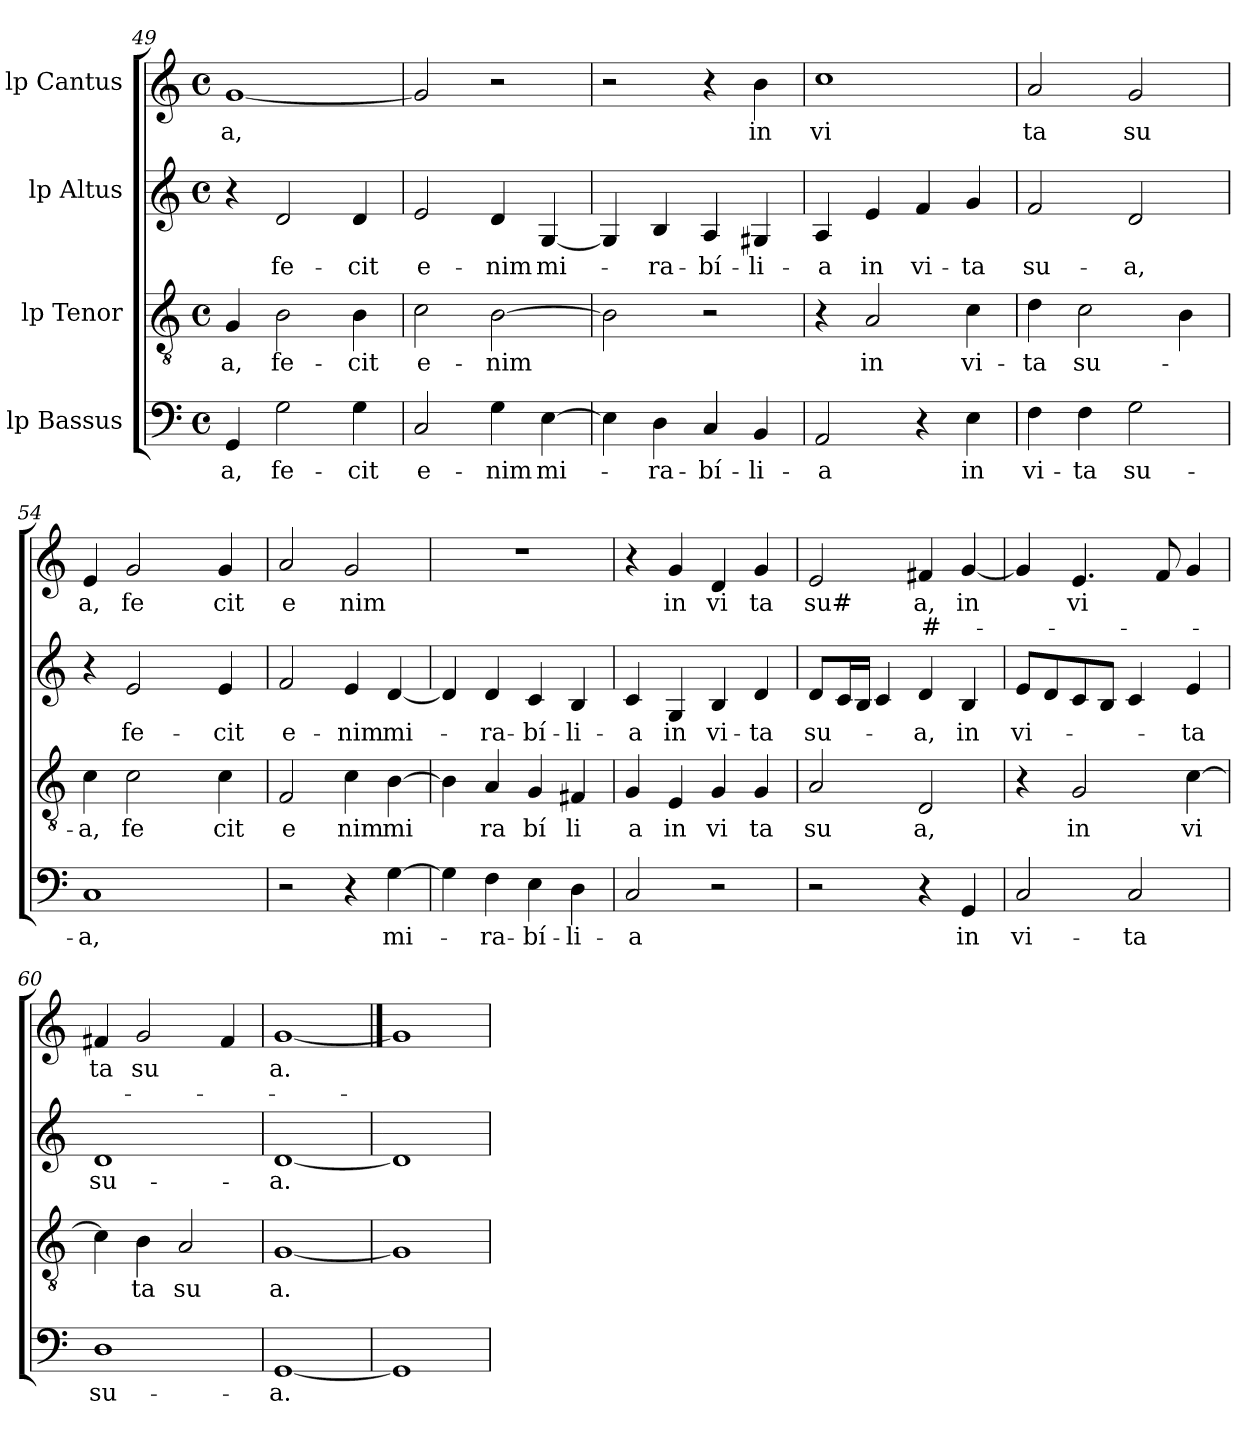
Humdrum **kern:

**kern	**text	**kern	**text	**kern	**text	**kern	**text	**text
*part4	*part4	*part3	*part3	*part2	*part2	*part1	*part1	*part1
*staff4	*staff4	*staff3	*staff3	*staff2	*staff2	*staff1	*staff1	*staff1
*I"lp Bassus	*	*I"lp Tenor	*	*I"lp Altus	*	*I"lp Cantus	*	*
*clefF4	*	*clefGv2	*	*clefG2	*	*clefG2	*	*
*M4/4	*	*M4/4	*	*M4/4	*	*M4/4	*	*
*met(c)	*	*met(c)	*	*met(c)	*	*met(c)	*	*
=49	=49	=49	=49	=49	=49	=49	=49	=49
!	!LO:LY:b:cj	!	!LO:LY:b:cj	!	!	!	!LO:LY:b:cj	!
4GG/	-a,	4G/	-a,	4r	.	[<1g	a,	.
!	!LO:LY:b:cj	!	!LO:LY:b:cj	!	!LO:LY:b:cj	!	!	!
2G\	fe-	2B\	fe-	2d/	fe-	.	.	.
!	!LO:LY:b:cj	!	!LO:LY:b:cj	!	!LO:LY:b:cj	!	!	!
4G\	-cit	4B\	-cit	4d/	-cit	.	.	.
=50	=50	=50	=50	=50	=50	=50	=50	=50
!	!LO:LY:b:cj	!	!LO:LY:b:cj	!	!LO:LY:b:cj	!	!	!
2C/	e-	2c\	e-	2e/	e-	2g/]	.	.
!	!LO:LY:b:cj	!	!LO:LY:b:cj	!	!LO:LY:b:cj	!	!	!
4G\	-nim	[>2B\	-nim	4d/	-nim	2r	.	.
!	!LO:LY:b:cj	!	!	!	!LO:LY:b:cj	!	!	!
[>4E\	mi-	.	.	[<4G/	mi-	.	.	.
=51	=51	=51	=51	=51	=51	=51	=51	=51
4E\]	.	2B\]	.	4G/]	.	2r	.	.
!	!LO:LY:b:cj	!	!	!	!LO:LY:b:cj	!	!	!
4D\	-ra-	.	.	4B/	-ra-	.	.	.
!	!LO:LY:b:cj	!	!	!	!LO:LY:b:cj	!	!	!
4C/	-bí-	2r	.	4A/	-bí-	4r	.	.
!	!LO:LY:b:cj	!	!	!	!LO:LY:b:cj	!	!LO:LY:b:cj	!
4BB/	-li-	.	.	4G#X/	-li-	4b\	in	.
=52	=52	=52	=52	=52	=52	=52	=52	=52
!	!LO:LY:b:cj	!	!	!	!LO:LY:b:cj	!	!LO:LY:b:cj	!
2AA/	-a	4r	.	4A/	-a	1cc	vi	.
!	!	!	!LO:LY:b:cj	!	!LO:LY:b:cj	!	!	!
.	.	2A/	in	4e/	in	.	.	.
!	!	!	!	!	!LO:LY:b:cj	!	!	!
4r	.	.	.	4f/	vi-	.	.	.
!	!LO:LY:b:cj	!	!LO:LY:b:cj	!	!LO:LY:b:cj	!	!	!
4E\	in	4c\	vi-	4g/	-ta	.	.	.
=53	=53	=53	=53	=53	=53	=53	=53	=53
!	!LO:LY:b:cj	!	!LO:LY:b:cj	!	!LO:LY:b:cj	!	!LO:LY:b:cj	!
4F\	vi-	4d\	-ta	2f/	su-	2a/	ta	.
!	!LO:LY:b:cj	!	!LO:LY:b:cj	!	!	!	!	!
4F\	-ta	2c\	su-	.	.	.	.	.
!	!LO:LY:b:cj	!	!	!	!LO:LY:b:cj	!	!LO:LY:b:cj	!
2G\	su-	.	.	2d/	-a,	2g/	su	.
.	.	4B\	.	.	.	.	.	.
!!LO:LB:g=z
=54	=54	=54	=54	=54	=54	=54	=54	=54
!	!LO:LY:b:cj	!	!LO:LY:b:cj	!	!	!	!LO:LY:b:cj	!
*	*	*	*	*^	*	*	*	*
1C	-a,	4c\	-a,	4r	2ryy	.	4e/	a,	.
!	!	!	!LO:LY:b:cj	!	!	!LO:LY:b:cj	!	!LO:LY:b:cj	!
.	.	2c\	fe	2e/	.	fe-	2g/	fe	.
.	.	.	.	.	64ryy	.	.	.	.
.	.	.	.	.	4ryy	.	.	.	.
!	!	!	!LO:LY:b:cj	!	!	!LO:LY:b:cj	!	!LO:LY:b:cj	!
.	.	4c\	cit	4e/	.	-cit	4g/	cit	.
.	.	.	.	.	8...ryy	.	.	.	.
=55	=55	=55	=55	=55	=55	=55	=55	=55	=55
!	!	!	!LO:LY:b:cj	!	!	!LO:LY:b:cj	!	!LO:LY:b:cj	!
*	*	*	*	*v	*v	*	*	*	*
2r	.	2F/	e	2f/	e-	2a/	e	.
!	!	!	!LO:LY:b:cj	!	!LO:LY:b:cj	!	!LO:LY:b:cj	!
4r	.	4c\	nim	4e/	-nim	2g/	nim	.
!	!LO:LY:b:cj	!	!LO:LY:b:cj	!	!LO:LY:b:cj	!	!	!
[>4G\	mi-	[>4B\	mi	[<4d/	mi-	.	.	.
=56	=56	=56	=56	=56	=56	=56	=56	=56
4G\]	.	4B\]	.	4d/]	.	1r	.	.
!	!LO:LY:b:cj	!	!LO:LY:b:cj	!	!LO:LY:b:cj	!	!	!
4F\	-ra-	4A/	ra	4d/	-ra-	.	.	.
!	!LO:LY:b:cj	!	!LO:LY:b:cj	!	!LO:LY:b:cj	!	!	!
4E\	-bí-	4G/	bí	4c/	-bí-	.	.	.
!	!LO:LY:b:cj	!	!LO:LY:b:cj	!	!LO:LY:b:cj	!	!	!
4D\	-li-	4F#X/	li	4B/	-li-	.	.	.
=57	=57	=57	=57	=57	=57	=57	=57	=57
!	!LO:LY:b:cj	!	!LO:LY:b:cj	!	!LO:LY:b:cj	!	!	!
2C/	-a	4G/	a	4c/	-a	4r	.	.
!	!	!	!LO:LY:b:cj	!	!LO:LY:b:cj	!	!LO:LY:b:cj	!
.	.	4E/	in	4G/	in	4g/	in	.
!	!	!	!LO:LY:b:cj	!	!LO:LY:b:cj	!	!LO:LY:b:cj	!
2r	.	4G/	vi	4B/	vi-	4d/	vi	.
!	!	!	!LO:LY:b:cj	!	!LO:LY:b:cj	!	!LO:LY:b:cj	!
.	.	4G/	ta	4d/	-ta	4g/	ta	.
=58	=58	=58	=58	=58	=58	=58	=58	=58
!	!	!	!LO:LY:b:cj	!	!LO:LY:b:cj	!	!LO:LY:b:cj	!
2r	.	2A/	su	8d/L	su-	2e/	su#	.
.	.	.	.	16c/	.	.	.	.
.	.	.	.	16B/J	.	.	.	.
.	.	.	.	4c/	.	.	.	.
!	!	!	!LO:LY:b:cj	!	!LO:LY:b:cj	!	!LO:LY:b:cj	!LO:LY:b:rj
4r	.	2D/	a,	4d/	-a,	4f#X/	a,	#-
!	!LO:LY:b:cj	!	!	!	!LO:LY:b:cj	!	!LO:LY:b:cj	!
4GG/	in	.	.	4B/	in	[<4g/	-in	.
=59	=59	=59	=59	=59	=59	=59	=59	=59
!	!LO:LY:b:cj	!	!	!	!LO:LY:b:cj	!	!	!
2C/	vi-	4r	.	8e/L	vi-	4g/]	.	.
.	.	.	.	8d/	.	.	.	.
!	!	!	!LO:LY:b:cj	!	!	!	!LO:LY:b:cj	!
.	.	2G/	in	8c/	.	4.e/	vi	.
.	.	.	.	8B/J	.	.	.	.
!	!LO:LY:b:cj	!	!	!	!	!	!	!
2C/	-ta	.	.	4c/	.	.	.	.
.	.	.	.	.	.	8f/	.	.
!	!	!	!LO:LY:b:cj	!	!LO:LY:b:cj	!	!	!
.	.	[>4c\	vi	4e/	-ta	4g/	.	.
=60	=60	=60	=60	=60	=60	=60	=60	=60
!	!LO:LY:b:cj	!	!	!	!LO:LY:b:cj	!	!LO:LY:b:cj	!
1D	su-	4c\]	.	1d	su-	4f#X/	ta	.
!	!	!	!LO:LY:b:cj	!	!	!	!LO:LY:b:cj	!
.	.	4B\	ta	.	.	2g/	su	.
!	!	!	!LO:LY:b:cj	!	!	!	!	!
.	.	2A/	su	.	.	.	.	.
.	.	.	.	.	.	4f#/	.	.
=61	=61	=61	=61	=61	=61	=61	=61	=61
!	!LO:LY:b	!	!LO:LY:b	!	!LO:LY:b	!	!LO:LY:b	!
[1GG	-a.	[1G	a.	[1d	-a.	[1g	a.	.
=62	==62	=62	==62	=62	==62	==62	==62	==62
1GG]	.	1G]	.	1d]	.	1g]	.	.
=	=	=	=	=	=	=	=	=
*-	*-	*-	*-	*-	*-	*-	*-	*-
